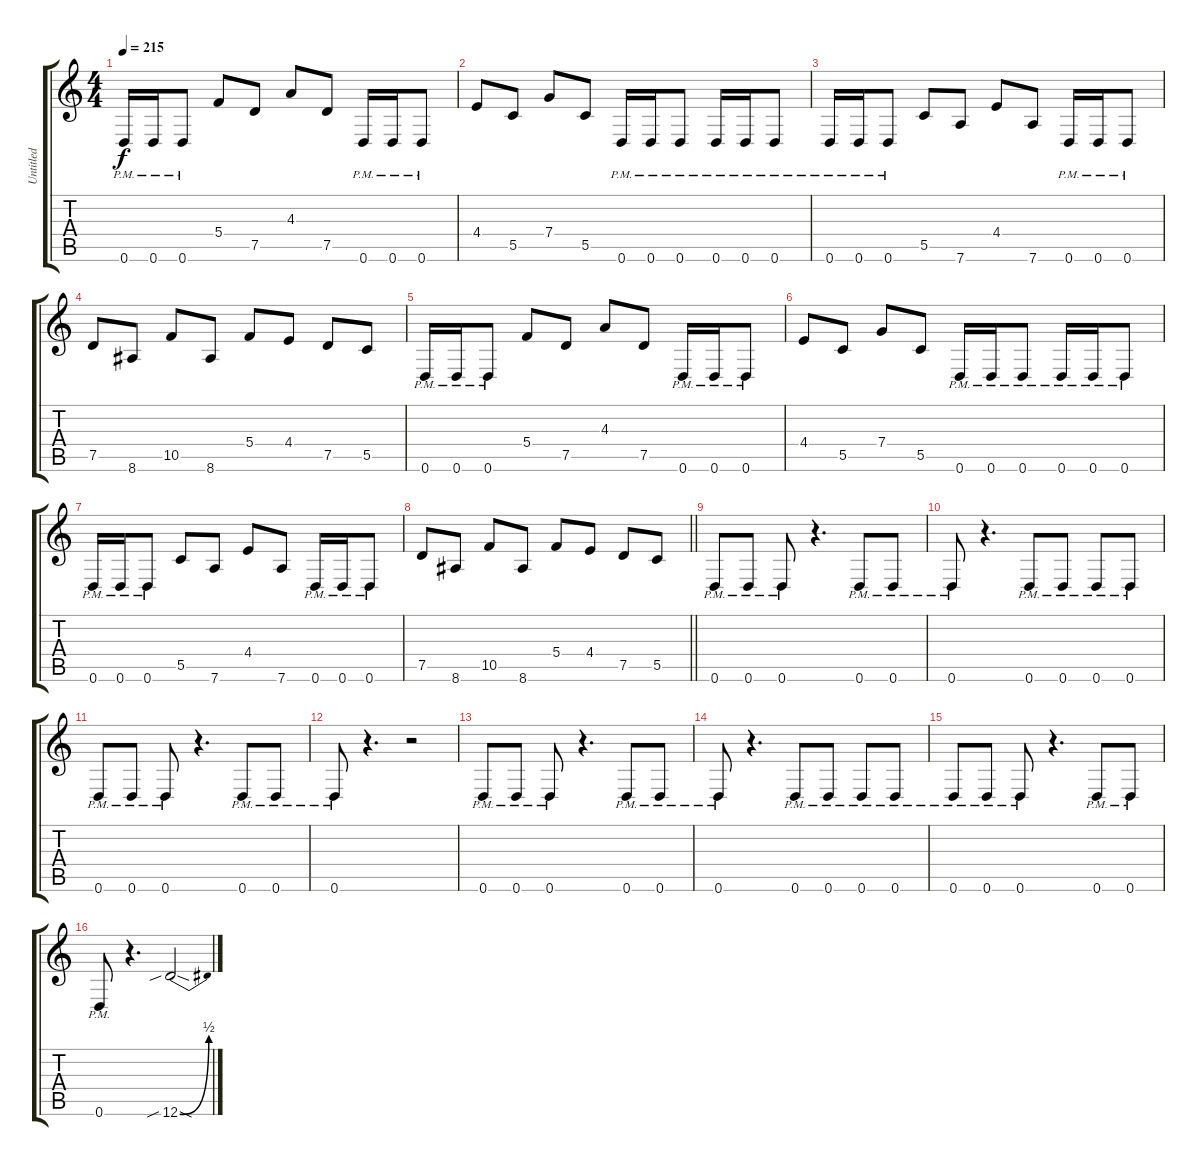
\track ("Untitled" "Untitled") {instrument distortionguitar}
\staff {score tabs}
\tuning (D4 A3 F3 C3 G2 D2) {hide}
\ts (4 4)
\tempo 215
\clef g2
\ks c
0.6{pm}.16{dy f} 0.6{pm}.16 0.6{pm}.8 5.4.8 7.5.8 4.3.8 7.5.8 0.6{pm}.16 0.6{pm}.16 0.6{pm}.8 |
4.4.8 5.5.8 7.4.8 5.5.8 0.6{pm}.16 0.6{pm}.16 0.6{pm}.8 0.6{pm}.16 0.6{pm}.16 0.6{pm}.8 |
0.6{pm}.16 0.6{pm}.16 0.6{pm}.8 5.5.8 7.6.8 4.4.8 7.6.8 0.6{pm}.16 0.6{pm}.16 0.6{pm}.8 |
7.5.8 8.6.8 10.5.8 8.6.8 5.4.8 4.4.8 7.5.8 5.5.8 |
0.6{pm}.16 0.6{pm}.16 0.6{pm}.8 5.4.8 7.5.8 4.3.8 7.5.8 0.6{pm}.16 0.6{pm}.16 0.6{pm}.8 |
4.4.8 5.5.8 7.4.8 5.5.8 0.6{pm}.16 0.6{pm}.16 0.6{pm}.8 0.6{pm}.16 0.6{pm}.16 0.6{pm}.8 |
0.6{pm}.16 0.6{pm}.16 0.6{pm}.8 5.5.8 7.6.8 4.4.8 7.6.8 0.6{pm}.16 0.6{pm}.16 0.6{pm}.8 |
\barLineRight lightlight
7.5.8 8.6.8 10.5.8 8.6.8 5.4.8 4.4.8 7.5.8 5.5.8 |
0.6{pm}.8 0.6{pm}.8 0.6{pm}.8 r.4{d} 0.6{pm}.8 0.6{pm}.8 |
0.6{pm}.8 r.4{d} 0.6{pm}.8 0.6{pm}.8 0.6{pm}.8 0.6{pm}.8 |
0.6{pm}.8 0.6{pm}.8 0.6{pm}.8 r.4{d} 0.6{pm}.8 0.6{pm}.8 |
0.6{pm}.8 r.4{d} r.2 |
0.6{pm}.8 0.6{pm}.8 0.6{pm}.8 r.4{d} 0.6{pm}.8 0.6{pm}.8 |
0.6{pm}.8 r.4{d} 0.6{pm}.8 0.6{pm}.8 0.6{pm}.8 0.6{pm}.8 |
0.6{pm}.8 0.6{pm}.8 0.6{pm}.8 r.4{d} 0.6{pm}.8 0.6{pm}.8 |
0.6{pm}.8 r.4{d} 12.6{be (bend 0 0 60 2) sib sod}.2
